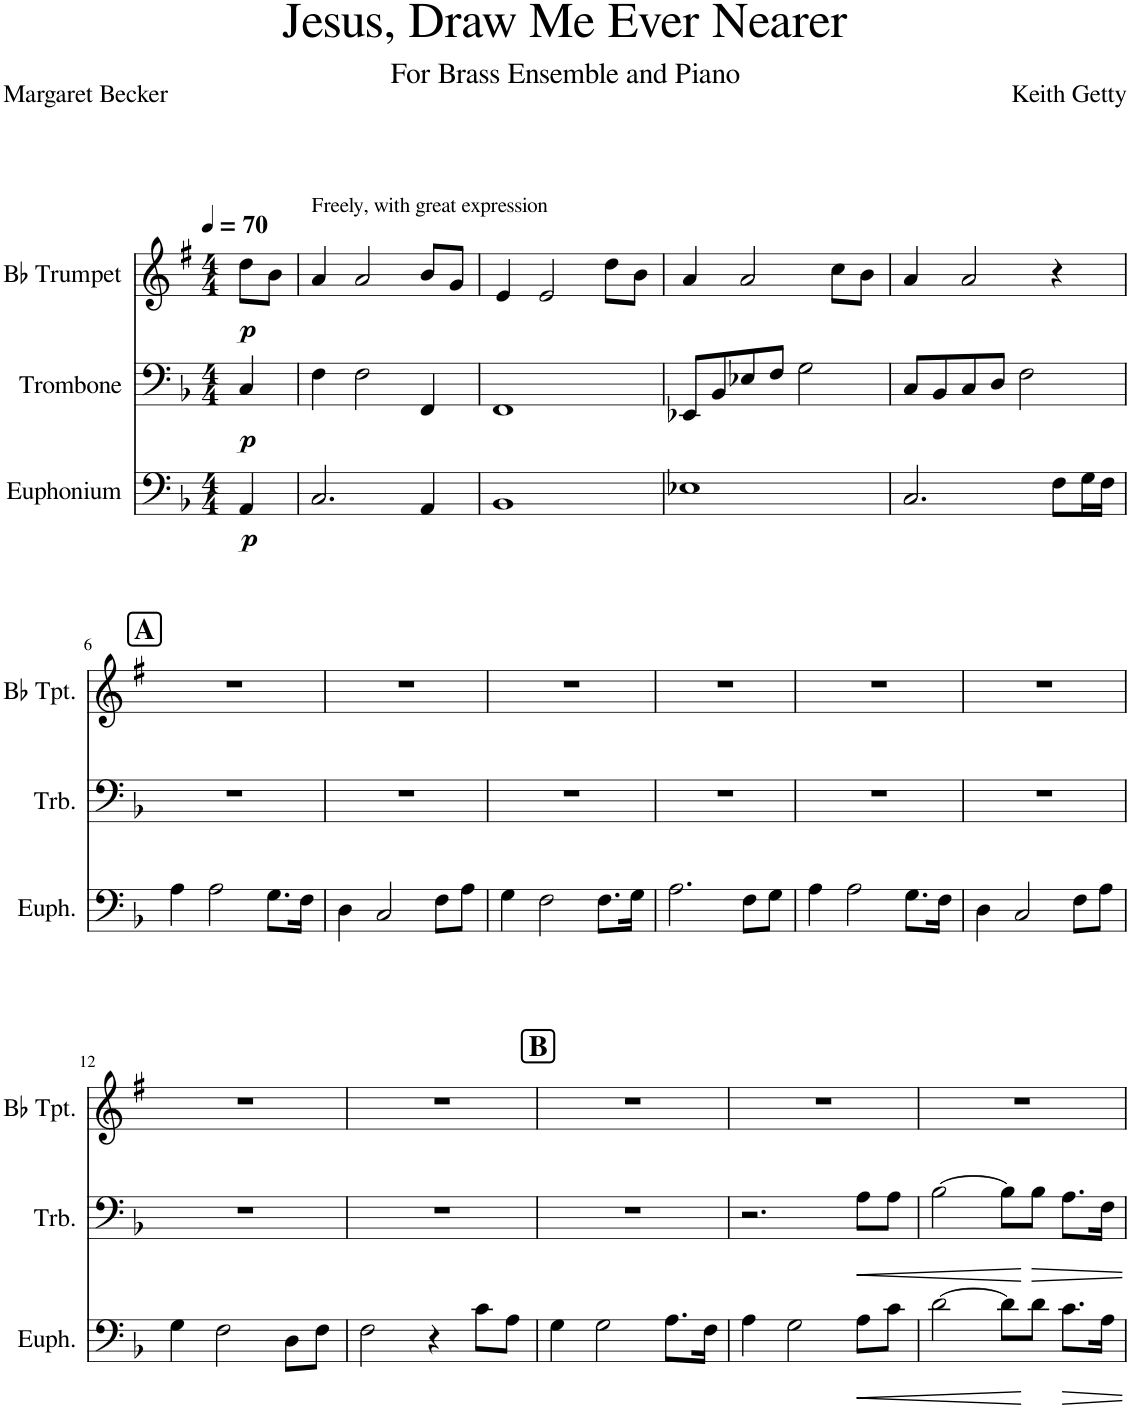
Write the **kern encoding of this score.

**kern	**dynam	**kern	**dynam	**kern	**dynam
*part3	*part3	*part2	*part2	*part1	*part1
*staff3	*staff3	*staff2	*staff2	*staff1	*staff1
*I"Euphonium	*	*I"Trombone	*	*I"Bb Trumpet	*
*I'Euph.	*	*I'Trb.	*	*I'Bb Tpt.	*
*clefF4	*	*clefF4	*	*clefG2	*
*	*	*	*	*Trd1c2	*
*k[b-]	*	*k[b-]	*	*k[f#]	*
*M4/4	*	*M4/4	*	*M4/4	*
*MM70	*	*MM70	*	*MM70	*
=1	=1	=1	=1	=1	=1
!	!LO:DY:b	!	!LO:DY:b	!	!LO:DY:b
4AA/	p	4C/	p	8dd\L	p
.	.	.	.	8b\J	.
=2	=2	=2	=2	=2	=2
!	!	!	!	!LO:TX:a:t=Freely, with great expression	!
2.C/	.	4F\	.	4a/	.
.	.	2F\	.	2a/	.
4AA/	.	4FF/	.	8b/L	.
.	.	.	.	8g/J	.
=3	=3	=3	=3	=3	=3
1BB-	.	1FF	.	4e/	.
.	.	.	.	2e/	.
.	.	.	.	8dd\L	.
.	.	.	.	8b\J	.
=4	=4	=4	=4	=4	=4
1E-X	.	8EE-X/L	.	4a/	.
.	.	8BB-/	.	.	.
.	.	8E-X/	.	2a/	.
.	.	8F/J	.	.	.
.	.	2G\	.	.	.
.	.	.	.	8cc\L	.
.	.	.	.	8b\J	.
=5	=5	=5	=5	=5	=5
2.C/	.	8C/L	.	4a/	.
.	.	8BB-/	.	.	.
.	.	8C/	.	2a/	.
.	.	8D/J	.	.	.
.	.	2F\	.	.	.
8F\L	.	.	.	4r	.
16G\L	.	.	.	.	.
16F\JJ	.	.	.	.	.
!!LO:LB:g=z
!!LO:REH:place=s1:a:B:cj:fs=14:t=A
=6	=6	=6	=6	=6	=6
4A\	.	1r	.	1r	.
2A\	.	.	.	.	.
8.G\L	.	.	.	.	.
16F\Jk	.	.	.	.	.
=7	=7	=7	=7	=7	=7
4D\	.	1r	.	1r	.
2C/	.	.	.	.	.
8F\L	.	.	.	.	.
8A\J	.	.	.	.	.
=8	=8	=8	=8	=8	=8
4G\	.	1r	.	1r	.
2F\	.	.	.	.	.
8.F\L	.	.	.	.	.
16G\Jk	.	.	.	.	.
=9	=9	=9	=9	=9	=9
2.A\	.	1r	.	1r	.
8F\L	.	.	.	.	.
8G\J	.	.	.	.	.
=10	=10	=10	=10	=10	=10
4A\	.	1r	.	1r	.
2A\	.	.	.	.	.
8.G\L	.	.	.	.	.
16F\Jk	.	.	.	.	.
=11	=11	=11	=11	=11	=11
4D\	.	1r	.	1r	.
2C/	.	.	.	.	.
8F\L	.	.	.	.	.
8A\J	.	.	.	.	.
!!LO:LB:g=z
=12	=12	=12	=12	=12	=12
4G\	.	1r	.	1r	.
2F\	.	.	.	.	.
8D\L	.	.	.	.	.
8F\J	.	.	.	.	.
=13	=13	=13	=13	=13	=13
2F\	.	1r	.	1r	.
4r	.	.	.	.	.
8c\L	.	.	.	.	.
8A\J	.	.	.	.	.
!!LO:REH:place=s1:a:B:cj:fs=14:t=B
=14	=14	=14	=14	=14	=14
4G\	.	1r	.	1r	.
2G\	.	.	.	.	.
8.A\L	.	.	.	.	.
16F\Jk	.	.	.	.	.
=15	=15	=15	=15	=15	=15
4A\	.	2.r	.	1r	.
2G\	.	.	.	.	.
!	!LO:HP:b	!	!LO:HP:b	!	!
8A\L	<	8A\L	<	.	.
8c\J	.	8A\J	.	.	.
=16	=16	=16	=16	=16	=16
[2d\	.	[2B-\	.	1r	.
8d\L]	.	8B-\L]	.	.	.
8d\J	[	8B-\J	[	.	.
8.c\L	.	8.A\L	.	.	.
16A\Jk	.	16F\Jk	.	.	.
=	=	=	=	=	=
*-	*-	*-	*-	*-	*-
